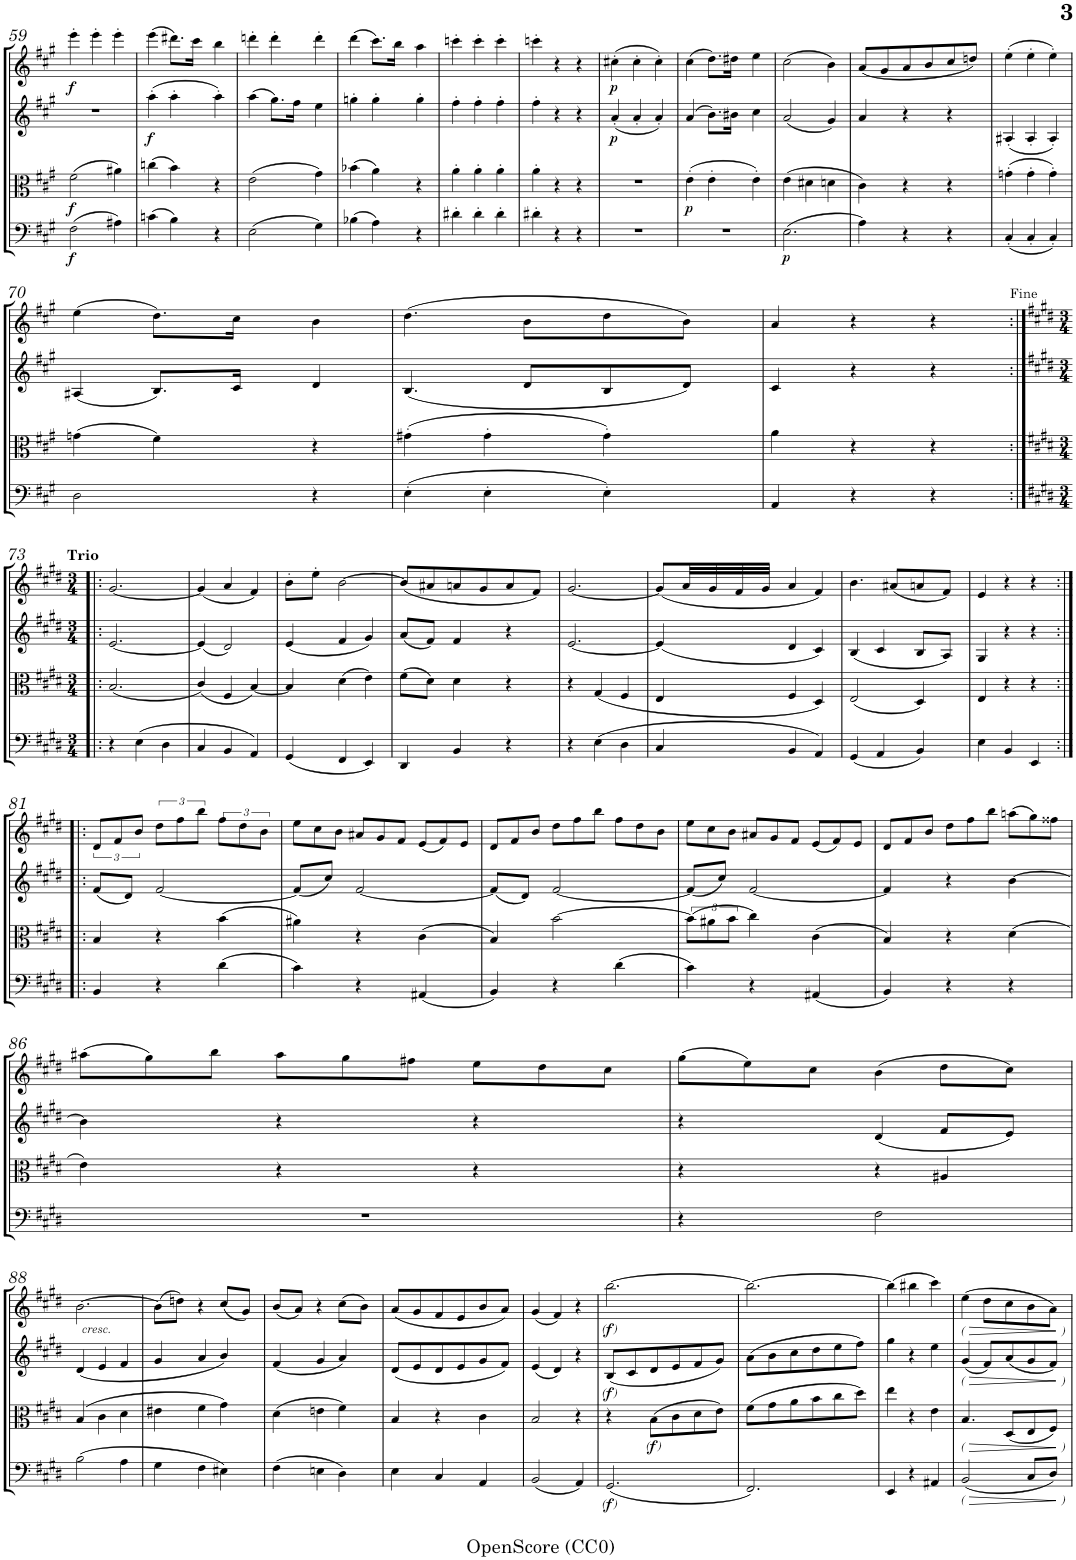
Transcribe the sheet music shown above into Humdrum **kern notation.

**kern	**dynam	**kern	**dynam	**kern	**dynam	**kern	**dynam
*part4	*part4	*part3	*part3	*part2	*part2	*part1	*part1
*staff4	*staff4	*staff3	*staff3	*staff2	*staff2	*staff1	*staff1
*I"Violoncello	*	*I"Viola	*	*I"Violin 2	*	*I"Violin 1	*
*I'Vc	*	*I'Vla	*	*I'Vln	*	*I'Vln	*
!!LO:PB:g=z
*clefF4	*	*clefC3	*	*clefG2	*	*clefG2	*
*k[f#c#g#]	*	*k[f#c#g#]	*	*k[f#c#g#]	*	*k[f#c#g#]	*
*M3/4	*	*M3/4	*	*M3/4	*	*M3/4	*
=59	=59	=59	=59	=59	=59	=59	=59
!	!LO:DY:b	!	!LO:DY:b	!	!	!	!LO:DY:b
(2F#\	f	(2f#\	f	2.r	.	4eee'\	f
.	.	.	.	.	.	4eee'\	.
4A#X\)	.	4a#X\)	.	.	.	4eee'\	.
=60	=60	=60	=60	=60	=60	=60	=60
!	!	!	!	!	!LO:DY:b	!	!
(4cn\	.	(4ccn\	.	(4aa'\	f	(4eee\	.
4B\)	.	4b\)	.	4aa'\	.	8.ddd#X\L)	.
.	.	.	.	.	.	16ccc#\Jk	.
4r	.	4r	.	4aa'\)	.	4bb\	.
=61	=61	=61	=61	=61	=61	=61	=61
(2E\	.	(2e\	.	(4aa\	.	4dddn'\	.
.	.	.	.	8.gg#\L)	.	4ddd'\	.
.	.	.	.	16ff#\Jk	.	.	.
4G#\)	.	4g#\)	.	4ee\	.	4ddd'\	.
=62	=62	=62	=62	=62	=62	=62	=62
(4B-X\	.	(4b-X\	.	4ggn'\	.	(4ddd\	.
4A\)	.	4a\)	.	4gg'\	.	8.ccc#\L)	.
.	.	.	.	.	.	16bb\Jk	.
4r	.	4r	.	4gg'\	.	4aa\	.
=63	=63	=63	=63	=63	=63	=63	=63
4d#X'\	.	4a'\	.	4ff#'\	.	4cccn'\	.
4d#'\	.	4a'\	.	4ff#'\	.	4ccc'\	.
4d#'\	.	4a'\	.	4ff#'\	.	4ccc'\	.
=64	=64	=64	=64	=64	=64	=64	=64
4d#X'\	.	4a'\	.	4ff#'\	.	4cccn'\	.
4r	.	4r	.	4r	.	4r	.
4r	.	4r	.	4r	.	4r	.
=65	=65	=65	=65	=65	=65	=65	=65
!	!	!	!	!	!LO:DY:b	!	!LO:DY:b
2.r	.	2.r	.	(4a'/	p	(4cc#X'\	p
.	.	.	.	4a'/	.	4cc#'\	.
.	.	.	.	4a'/)	.	4cc#'\)	.
=66	=66	=66	=66	=66	=66	=66	=66
!	!	!	!LO:DY:b	!	!	!	!
2.r	.	(4e'\	p	(4a/	.	(4cc#\	.
.	.	4e'\	.	8.b\L)	.	8.dd\L)	.
.	.	.	.	16b#X\Jk	.	16dd#X\Jk	.
.	.	4e'\)	.	4cc#\	.	4ee\	.
=67	=67	=67	=67	=67	=67	=67	=67
!	!LO:DY:b	!	!	!	!	!	!
(2.E\	p	(4e\	.	(2a/	.	(2cc#\	.
.	.	4d#X\	.	.	.	.	.
.	.	4dn\	.	4g#/)	.	4b\)	.
=68	=68	=68	=68	=68	=68	=68	=68
4A\)	.	4c#\)	.	4a/	.	(8a/L	.
.	.	.	.	.	.	8g#/	.
4r	.	4r	.	4r	.	8a/	.
.	.	.	.	.	.	8b/	.
4r	.	4r	.	4r	.	8cc#/	.
.	.	.	.	.	.	8ddn/J)	.
=69	=69	=69	=69	=69	=69	=69	=69
(4C#'/	.	(4gn'\	.	(4A#X'/	.	(4ee'\	.
4C#'/	.	4g'\	.	4A#'/	.	4ee'\	.
4C#'/)	.	4g'\)	.	4A#'/)	.	4ee'\)	.
!!LO:LB:g=z
=70	=70	=70	=70	=70	=70	=70	=70
2D\	.	(4gn\	.	(4A#X/	.	(4ee\	.
.	.	4f#\)	.	8.B/L)	.	8.dd\L)	.
.	.	.	.	16c#/Jk	.	16cc#\Jk	.
4r	.	4r	.	4d/	.	4b\	.
=71	=71	=71	=71	=71	=71	=71	=71
(4E'\	.	(4g#X'\	.	(4.B/	.	(4.dd\	.
4E'\	.	4g#'\	.	.	.	.	.
.	.	.	.	8d/L	.	8b\L	.
4E'\)	.	4g#'\)	.	8B/	.	8dd\	.
.	.	.	.	8d/J)	.	8b\J)	.
=72	=72	=72	=72	=72	=72	=72	=72
4AA/	.	4a\	.	4c#/	.	4a/	.
4r	.	4r	.	4r	.	4r	.
4r	.	4r	.	4r	.	4r	.
!!LO:LB:g=z
=73:|!|:	=73:|!|:	=73:|!|:	=73:|!|:	=73:|!|:	=73:|!|:	=73:|!|:	=73:|!|:
*k[f#c#g#d#]	*	*k[f#c#g#d#]	*	*k[f#c#g#d#]	*	*k[f#c#g#d#]	*
*M3/4	*	*M3/4	*	*M3/4	*	*M3/4	*
!	!	!	!	!	!	!LO:TX:a:B:t=Trio	!
4r	.	(2.B/	.	[2.e/	.	[2.g#/	.
(4E\	.	.	.	.	.	.	.
4D#\	.	.	.	.	.	.	.
=74	=74	=74	=74	=74	=74	=74	=74
4C#/	.	(<4c#/)	.	(4e/]	.	(4g#/]	.
4BB/	.	4F#/	.	2d#/)	.	4a/	.
4AA/)	.	[4B/)	.	.	.	4f#/)	.
=75	=75	=75	=75	=75	=75	=75	=75
(4GG#/	.	4B/]	.	(4e/	.	8b'\L	.
.	.	.	.	.	.	8ee'\J	.
4FF#/	.	(4d#\	.	4f#/	.	[2b\	.
4EE/)	.	4e\)	.	4g#/)	.	.	.
=76	=76	=76	=76	=76	=76	=76	=76
4DD#/	.	(8f#\L	.	(8a/L	.	(8b/L]	.
.	.	8d#\J)	.	8f#/J)	.	8a#X/	.
4BB/	.	4d#\	.	4f#/	.	8an/	.
.	.	.	.	.	.	8g#/	.
4r	.	4r	.	4r	.	8a/	.
.	.	.	.	.	.	8f#/J)	.
=77	=77	=77	=77	=77	=77	=77	=77
4r	.	4r	.	[2.e/	.	[2.g#/	.
(4E\	.	(4G#/	.	.	.	.	.
4D#\	.	4F#/	.	.	.	.	.
=78	=78	=78	=78	=78	=78	=78	=78
4C#/	.	4E/	.	(4e/]	.	(8g#/L]	.
.	.	.	.	.	.	32a/LL	.
.	.	.	.	.	.	32g#/	.
.	.	.	.	.	.	32f#/	.
.	.	.	.	.	.	32g#/JJJ	.
4BB/	.	4F#/	.	4d#/	.	4a/	.
4AA/)	.	4D#/)	.	4c#/)	.	4f#/)	.
=79	=79	=79	=79	=79	=79	=79	=79
(4GG#/	.	(2E/	.	(4B/	.	4.b\	.
4AA/	.	.	.	4c#/	.	.	.
.	.	.	.	.	.	(8a#X/L	.
4BB/)	.	4D#/)	.	8B/L	.	8an/	.
.	.	.	.	8A/J)	.	8f#/J)	.
=80	=80	=80	=80	=80	=80	=80	=80
4E\	.	4E/	.	4G#/	.	4e/	.
4BB/	.	4r	.	4r	.	4r	.
4EE/	.	4r	.	4r	.	4r	.
!!LO:LB:g=z
=81:|!|:	=81:|!|:	=81:|!|:	=81:|!|:	=81:|!|:	=81:|!|:	=81:|!|:	=81:|!|:
4BB/	.	4B/	.	(8f#/L	.	12d#/L	.
.	.	.	.	.	.	12f#/	.
.	.	.	.	8d#/J)	.	.	.
.	.	.	.	.	.	12b/J	.
4r	.	4r	.	[2f#/	.	12dd#\L	.
.	.	.	.	.	.	12ff#\	.
.	.	.	.	.	.	12bb\J	.
(4d#\	.	(4b\	.	.	.	12ff#\L	.
.	.	.	.	.	.	12dd#\	.
.	.	.	.	.	.	12b\J	.
=82	=82	=82	=82	=82	=82	=82	=82
*	*	*	*	*	*	*Xbrackettup	*
4c#\)	.	4a#X\)	.	(8f#/L]	.	12ee\L	.
.	.	.	.	.	.	12cc#\	.
.	.	.	.	8cc#/J)	.	.	.
.	.	.	.	.	.	12b\J	.
4r	.	4r	.	[2f#/	.	12a#X/L	.
.	.	.	.	.	.	12g#/	.
.	.	.	.	.	.	12f#/J	.
(4AA#X/	.	(4c#\	.	.	.	(12e/L	.
.	.	.	.	.	.	12f#/)	.
.	.	.	.	.	.	12e/J	.
=83	=83	=83	=83	=83	=83	=83	=83
4BB/)	.	4B/)	.	(8f#/L]	.	12d#/L	.
.	.	.	.	.	.	12f#/	.
.	.	.	.	8d#/J)	.	.	.
.	.	.	.	.	.	12b/J	.
4r	.	[2b\	.	[2f#/	.	12dd#\L	.
.	.	.	.	.	.	12ff#\	.
.	.	.	.	.	.	12bb\J	.
(4d#\	.	.	.	.	.	12ff#\L	.
.	.	.	.	.	.	12dd#\	.
.	.	.	.	.	.	12b\J	.
=84	=84	=84	=84	=84	=84	=84	=84
4c#\)	.	(12b\L]	.	(8f#/L]	.	12ee\L	.
.	.	12a#X\	.	.	.	12cc#\	.
.	.	.	.	8cc#/J)	.	.	.
.	.	12b\J	.	.	.	12b\J	.
4r	.	4cc#\)	.	[2f#/	.	12a#X/L	.
.	.	.	.	.	.	12g#/	.
.	.	.	.	.	.	12f#/J	.
(4AA#X/	.	(4c#\	.	.	.	(12e/L	.
.	.	.	.	.	.	12f#/)	.
.	.	.	.	.	.	12e/J	.
=85	=85	=85	=85	=85	=85	=85	=85
4BB/)	.	4B/)	.	4f#/]	.	12d#/L	.
.	.	.	.	.	.	12f#/	.
.	.	.	.	.	.	12b/J	.
4r	.	4r	.	4r	.	12dd#\L	.
.	.	.	.	.	.	12ff#\	.
.	.	.	.	.	.	12bb\J	.
4r	.	(4d#\	.	[4b\	.	(12aan\L	.
.	.	.	.	.	.	12gg#\)	.
.	.	.	.	.	.	12ff##X\J	.
!!LO:LB:g=z
=86	=86	=86	=86	=86	=86	=86	=86
2.r	.	4e\)	.	4b\]	.	(12aa#X\L	.
.	.	.	.	.	.	12gg#\)	.
.	.	.	.	.	.	12bb\J	.
.	.	4r	.	4r	.	12aa#\L	.
.	.	.	.	.	.	12gg#\	.
.	.	.	.	.	.	12ff#X\J	.
.	.	4r	.	4r	.	12ee\L	.
.	.	.	.	.	.	12dd#\	.
.	.	.	.	.	.	12cc#\J	.
=87	=87	=87	=87	=87	=87	=87	=87
4r	.	4r	.	4r	.	(12gg#\L	.
.	.	.	.	.	.	12ee\)	.
.	.	.	.	.	.	12cc#\J	.
2F#\	.	4r	.	(4d#/	.	(4b\	.
.	.	4A#X/	.	8f#/L	.	8dd#\L	.
.	.	.	.	8e/J)	.	8cc#\J)	.
!!LO:LB:g=z
=88	=88	=88	=88	=88	=88	=88	=88
!	!	!	!	!	!	!LO:TX:b:i:t=cresc.	!
(2B\	.	(4B/	.	(<4d#/	.	[2.b\	.
.	.	4c#\	.	4e/	.	.	.
4A\	.	4d#\	.	4f#/	.	.	.
=89	=89	=89	=89	=89	=89	=89	=89
4G#\	.	4e#X\	.	4g#/	.	(8b\L]	.
.	.	.	.	.	.	8ddn\J)	.
4F#\	.	4f#\	.	4a/	.	4r	.
4E#X\)	.	4g#\)	.	4b/)	.	(8cc#/L	.
.	.	.	.	.	.	8g#/J)	.
=90	=90	=90	=90	=90	=90	=90	=90
(4F#\	.	(4d#\	.	(4f#/	.	(8b/L	.
.	.	.	.	.	.	8a/J)	.
4En\	.	4en\	.	4g#/	.	4r	.
4D#\)	.	4f#\)	.	4a/)	.	(8cc#\L	.
.	.	.	.	.	.	8b\J)	.
=91	=91	=91	=91	=91	=91	=91	=91
4E\	.	4B/	.	(8d#/L	.	(8a/L	.
.	.	.	.	8e/	.	8g#/	.
4C#/	.	4r	.	8d#/	.	8f#/	.
.	.	.	.	8e/	.	8e/	.
4AA/	.	4c#\	.	8g#/	.	8b/	.
.	.	.	.	8f#/J)	.	8a/J)	.
=92	=92	=92	=92	=92	=92	=92	=92
(2BB/	.	2B/	.	(4e/	.	(4g#/	.
.	.	.	.	4d#/)	.	4f#/)	.
4AA/)	.	4r	.	4r	.	4r	.
=93	=93	=93	=93	=93	=93	=93	=93
!	!LO:DY:b	!	!	!	!	!	!
!	!LO:DY:n=1:b	!	!	!	!	!	!
!	!LO:DY:n=2:b	!	!	!	!LO:DY:b	!	!
!	!	!	!	!	!LO:DY:n=1:b	!	!
!	!	!	!	!	!LO:DY:n=2:b	!	!LO:DY:b
!	!	!	!	!	!	!	!LO:DY:n=1:b
!	!	!	!	!	!	!	!LO:DY:n=2:b
(2.GG#/	other-dynamics f other-dynamics	4r	.	(8B/L	other-dynamics f other-dynamics	[2.bb\	other-dynamics f other-dynamics
.	.	.	.	8c#/	.	.	.
!	!	!	!LO:DY:b	!	!	!	!
!	!	!	!LO:DY:n=1:b	!	!	!	!
!	!	!	!LO:DY:n=2:b	!	!	!	!
.	.	(8B\L	other-dynamics f other-dynamics	8d#/	.	.	.
.	.	8c#\	.	8e/	.	.	.
.	.	8d#\	.	8f#/	.	.	.
.	.	8e\J)	.	8g#/J)	.	.	.
=94	=94	=94	=94	=94	=94	=94	=94
2.FF#/)	.	(8f#\L	.	(8a\L	.	2.bb\_	.
.	.	8g#\	.	8b\	.	.	.
.	.	8a\	.	8cc#\	.	.	.
.	.	8b\	.	8dd#\	.	.	.
.	.	8cc#\	.	8ee\	.	.	.
.	.	8dd#\J)	.	8ff#\J)	.	.	.
=95	=95	=95	=95	=95	=95	=95	=95
4EE/	.	4ee\	.	4gg#\	.	(4bb\]	.
4r	.	4r	.	4r	.	4bb#X\	.
4AA#X/	.	4e\	.	4ee\	.	4ccc#\)	.
=96	=96	=96	=96	=96	=96	=96	=96
!	!	!	!	!	!	!LO:TX:b:i:t=(	!
!	!	!	!	!LO:TX:b:i:t=(	!	!	!
!	!	!LO:TX:b:i:t=(	!	!	!	!	!
!LO:TX:b:i:t=(	!	!	!	!	!	!	!
!	!LO:HP:b	!	!LO:HP:b	!	!LO:HP:b	!	!LO:HP:b
(2BB/	>	4.B/	>	(4g#/	>	(4ee\	>
.	.	.	.	8f#/L)	.	8dd#\L	.
.	.	(8D#/L	.	(8a/	.	8cc#\	.
8C#/L	.	8E/	.	8g#/	.	8b\	.
8D#/J)	.	8F#/J)	.	8f#/J)	.	8a\J)	.
.	]	.	]	.	]	.	]
!	!	!	!	!	!	!LO:TX:b:i:t=)	!
!	!	!	!	!LO:TX:b:i:t=)	!	!	!
!	!	!LO:TX:b:i:t=)	!	!	!	!	!
!LO:TX:b:i:t=)	!	!	!	!	!	!	!
=	=	=	=	=	=	=	=
*-	*-	*-	*-	*-	*-	*-	*-
